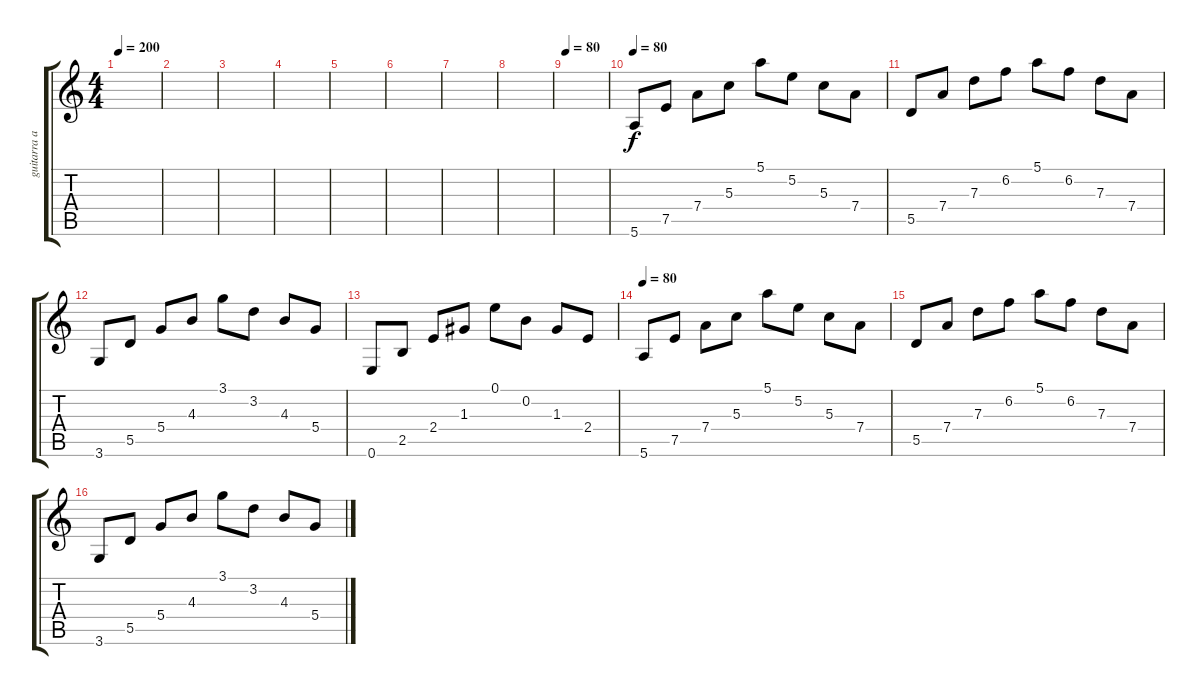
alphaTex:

\track ("guitarra acustica" "guitarra a") {instrument acousticguitarsteel}
\staff {score tabs}
\tuning (E4 B3 G3 D3 A2 E2) {hide}
\ts (4 4)
\tempo 200
\clef g2
\ks c
|
|
|
|
|
|
|
|
\tempo 80
|
\tempo 80
5.6.8 7.5.8 7.4.8 5.3.8 5.1.8 5.2.8 5.3.8 7.4.8 |
5.5.8 7.4.8 7.3.8 6.2.8 5.1.8 6.2.8 7.3.8 7.4.8 |
3.6.8 5.5.8 5.4.8 4.3.8 3.1.8 3.2.8 4.3.8 5.4.8 |
0.6.8 2.5.8 2.4.8 1.3.8 0.1.8 0.2.8 1.3.8 2.4.8 |
\tempo 80
5.6.8 7.5.8 7.4.8 5.3.8 5.1.8 5.2.8 5.3.8 7.4.8 |
5.5.8 7.4.8 7.3.8 6.2.8 5.1.8 6.2.8 7.3.8 7.4.8 |
3.6.8 5.5.8 5.4.8 4.3.8 3.1.8 3.2.8 4.3.8 5.4.8
